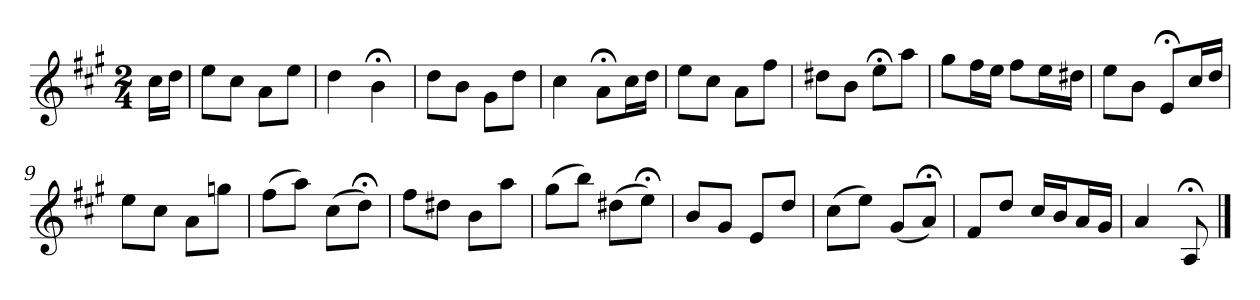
**kern
*part1
*staff1
*k[f#c#g#]
*A:
*M2/4
*MM120
=
16cc#LL
16ddJJ
=1
8eeL
8cc#J
8aL
8eeJ
=2
4dd
4b;<
=3
8ddL
8bJ
8g#L
8ddJ
=4
4cc#
8a;<L
16cc#L
16ddJJ
=5
8eeL
8cc#J
8aL
8ff#J
=6
8dd#XL
8bJ
8ee;<L
8aaJ
=7
8gg#L
16ff#L
16eeJJ
8ff#L
16eeL
16dd#XJJ
=8
8eeL
8bJ
8e;<L
16cc#L
16ddJJ
=9
8eeL
8cc#J
8aL
8ggnJ
=10
(8ff#L
8aaJ)
(8cc#L
8dd;<J)
=11
8ff#L
8dd#XJ
8bL
8aaJ
=12
(8gg#L
8bbJ)
(8dd#XL
8ee;<J)
=13
8bL
8g#J
8eL
8ddJ
=14
(8cc#L
8eeJ)
(8g#L
8a;<J)
=15
8f#L
8ddJ
16cc#LL
16bJ
16aL
16g#JJ
=16
4a
8A;<
==
*-
